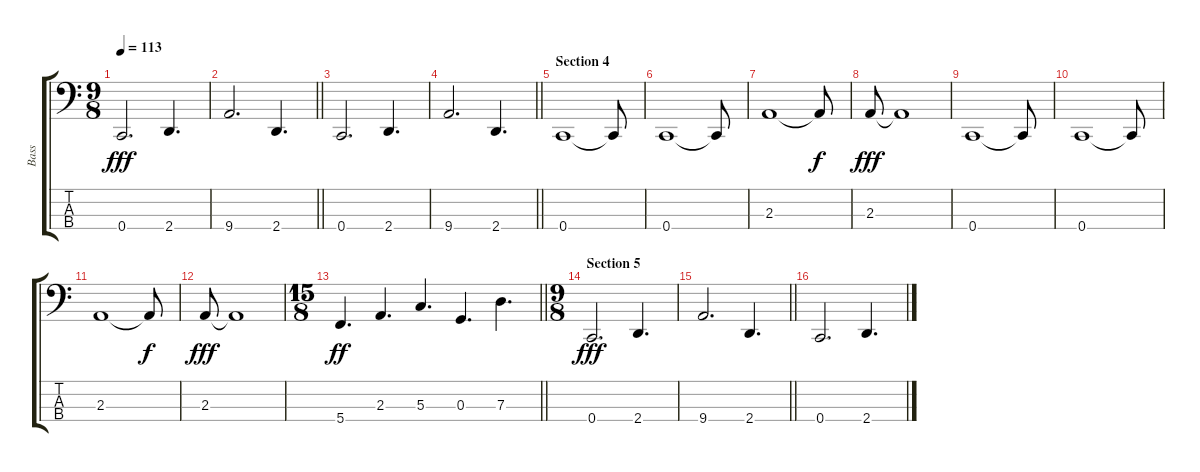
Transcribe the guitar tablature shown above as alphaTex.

\track ("Bass" "Bass") {instrument electricbassfinger}
\staff {score tabs}
\tuning (E2 C2 G1 C1) {hide}
\ts (9 8)
\tempo 113
\clef f4
\ks c
0.4.2{d dy fff} 2.4.4{d} |
\barLineRight lightlight
9.4.2{d} 2.4.4{d} |
0.4.2{d} 2.4.4{d} |
\barLineRight lightlight
9.4.2{d} 2.4.4{d} |
\section ("" "Section 4")
0.4.1 0.4{t}.8 |
0.4.1 0.4{t}.8 |
2.3.1 2.3{t}.8{dy f} |
2.3.8{dy fff} 2.3{t}.1 |
0.4.1 0.4{t}.8 |
0.4.1 0.4{t}.8 |
2.3.1 2.3{t}.8{dy f} |
2.3.8{dy fff} 2.3{t}.1 |
\ts (15 8)
\barLineRight lightlight
5.4.4{d dy ff} 2.3.4{d} 5.3.4{d} 0.3.4{d} 7.3.4{d} |
\ts (9 8)
\section ("" "Section 5")
0.4.2{d dy fff} 2.4.4{d} |
\barLineRight lightlight
9.4.2{d} 2.4.4{d} |
0.4.2{d} 2.4.4{d}
